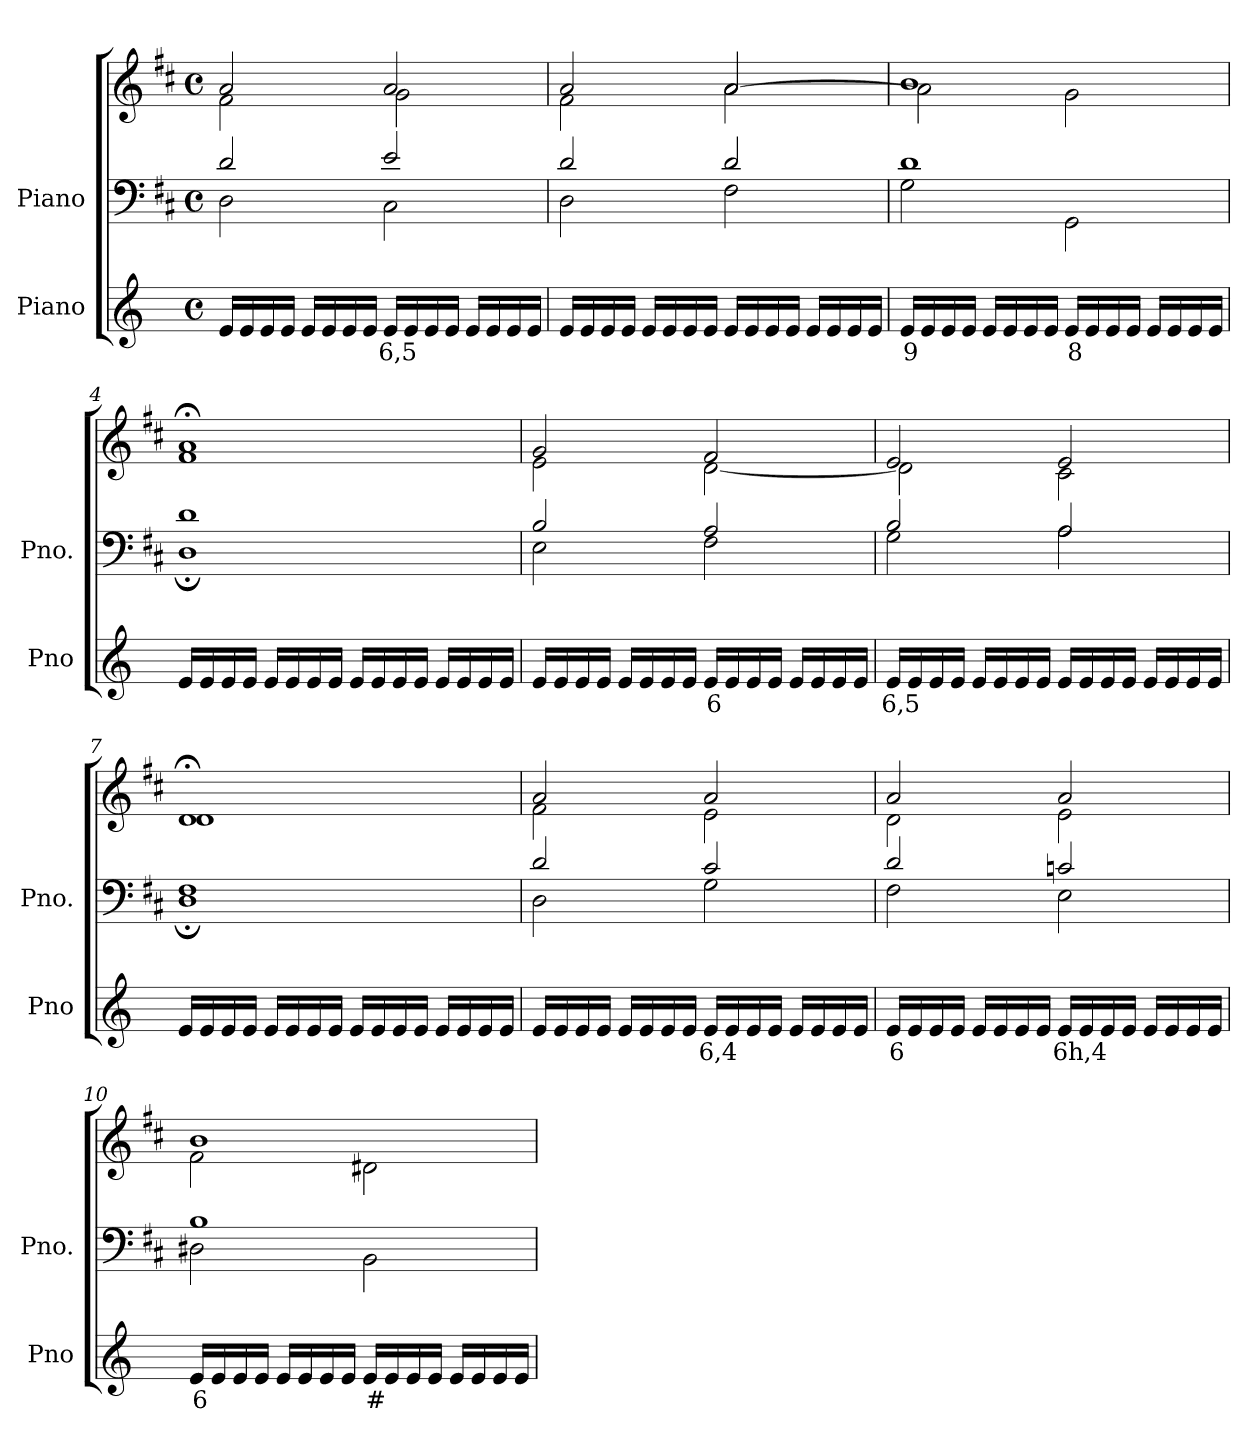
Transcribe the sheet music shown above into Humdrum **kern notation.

**kern	**text	**kern	**kern
*part2	*part2	*part1	*part1
*staff3	*staff3	*staff2	*staff1
*I"Piano	*	*I"Piano	*
*I'Pno	*	*I'Pno.	*
*clefG2	*	*clefF4	*clefG2
*k[]	*	*k[f#c#]	*k[f#c#]
*M4/4	*	*M4/4	*M4/4
*met(c)	*	*met(c)	*met(c)
=1	=1	=1	=1
*	*	*^	*^
16e/LL	.	2d/	2D\	2a/	2f#\
16e/	.	.	.	.	.
16e/	.	.	.	.	.
16e/JJ	.	.	.	.	.
16e/LL	.	.	.	.	.
16e/	.	.	.	.	.
16e/	.	.	.	.	.
16e/JJ	.	.	.	.	.
!	!LO:LY:b	!	!	!	!
16e/LL	6,5	2e/	2C#\	2a/	2g\
16e/	.	.	.	.	.
16e/	.	.	.	.	.
16e/JJ	.	.	.	.	.
16e/LL	.	.	.	.	.
16e/	.	.	.	.	.
16e/	.	.	.	.	.
16e/JJ	.	.	.	.	.
=2	=2	=2	=2	=2	=2
16e/LL	.	2d/	2D\	2a/	2f#\
16e/	.	.	.	.	.
16e/	.	.	.	.	.
16e/JJ	.	.	.	.	.
16e/LL	.	.	.	.	.
16e/	.	.	.	.	.
16e/	.	.	.	.	.
16e/JJ	.	.	.	.	.
16e/LL	.	2d/	2F#\	[2a/	2a\
16e/	.	.	.	.	.
16e/	.	.	.	.	.
16e/JJ	.	.	.	.	.
16e/LL	.	.	.	.	.
16e/	.	.	.	.	.
16e/	.	.	.	.	.
16e/JJ	.	.	.	.	.
=3	=3	=3	=3	=3	=3
!	!LO:LY:b	!	!	!	!
16e/LL	9	1d	2G\	1b	2a\]
16e/	.	.	.	.	.
16e/	.	.	.	.	.
16e/JJ	.	.	.	.	.
16e/LL	.	.	.	.	.
16e/	.	.	.	.	.
16e/	.	.	.	.	.
16e/JJ	.	.	.	.	.
!	!LO:LY:b	!	!	!	!
16e/LL	8	.	2GG\	.	2g\
16e/	.	.	.	.	.
16e/	.	.	.	.	.
16e/JJ	.	.	.	.	.
16e/LL	.	.	.	.	.
16e/	.	.	.	.	.
16e/	.	.	.	.	.
16e/JJ	.	.	.	.	.
=4	=4	=4	=4	=4	=4
16e/LL	.	1d	1D;	1a;<	1f#
16e/	.	.	.	.	.
16e/	.	.	.	.	.
16e/JJ	.	.	.	.	.
16e/LL	.	.	.	.	.
16e/	.	.	.	.	.
16e/	.	.	.	.	.
16e/JJ	.	.	.	.	.
16e/LL	.	.	.	.	.
16e/	.	.	.	.	.
16e/	.	.	.	.	.
16e/JJ	.	.	.	.	.
16e/LL	.	.	.	.	.
16e/	.	.	.	.	.
16e/	.	.	.	.	.
16e/JJ	.	.	.	.	.
=5	=5	=5	=5	=5	=5
16e/LL	.	2B/	2E\	2g/	2e\
16e/	.	.	.	.	.
16e/	.	.	.	.	.
16e/JJ	.	.	.	.	.
16e/LL	.	.	.	.	.
16e/	.	.	.	.	.
16e/	.	.	.	.	.
16e/JJ	.	.	.	.	.
!	!LO:LY:b	!	!	!	!
16e/LL	6	2A/	2F#\	2f#/	[2d\
16e/	.	.	.	.	.
16e/	.	.	.	.	.
16e/JJ	.	.	.	.	.
16e/LL	.	.	.	.	.
16e/	.	.	.	.	.
16e/	.	.	.	.	.
16e/JJ	.	.	.	.	.
=6	=6	=6	=6	=6	=6
!	!LO:LY:b	!	!	!	!
16e/LL	6,5	2B/	2G\	2e/	2d\]
16e/	.	.	.	.	.
16e/	.	.	.	.	.
16e/JJ	.	.	.	.	.
16e/LL	.	.	.	.	.
16e/	.	.	.	.	.
16e/	.	.	.	.	.
16e/JJ	.	.	.	.	.
16e/LL	.	2A/	2A\	2e/	2c#\
16e/	.	.	.	.	.
16e/	.	.	.	.	.
16e/JJ	.	.	.	.	.
16e/LL	.	.	.	.	.
16e/	.	.	.	.	.
16e/	.	.	.	.	.
16e/JJ	.	.	.	.	.
=7	=7	=7	=7	=7	=7
16e/LL	.	1F#	1D;	1d;<	1d
16e/	.	.	.	.	.
16e/	.	.	.	.	.
16e/JJ	.	.	.	.	.
16e/LL	.	.	.	.	.
16e/	.	.	.	.	.
16e/	.	.	.	.	.
16e/JJ	.	.	.	.	.
16e/LL	.	.	.	.	.
16e/	.	.	.	.	.
16e/	.	.	.	.	.
16e/JJ	.	.	.	.	.
16e/LL	.	.	.	.	.
16e/	.	.	.	.	.
16e/	.	.	.	.	.
16e/JJ	.	.	.	.	.
=8	=8	=8	=8	=8	=8
16e/LL	.	2d/	2D\	2a/	2f#\
16e/	.	.	.	.	.
16e/	.	.	.	.	.
16e/JJ	.	.	.	.	.
16e/LL	.	.	.	.	.
16e/	.	.	.	.	.
16e/	.	.	.	.	.
16e/JJ	.	.	.	.	.
!	!LO:LY:b	!	!	!	!
16e/LL	6,4	2c#/	2G\	2a/	2e\
16e/	.	.	.	.	.
16e/	.	.	.	.	.
16e/JJ	.	.	.	.	.
16e/LL	.	.	.	.	.
16e/	.	.	.	.	.
16e/	.	.	.	.	.
16e/JJ	.	.	.	.	.
=9	=9	=9	=9	=9	=9
!	!LO:LY:b	!	!	!	!
16e/LL	6	2d/	2F#\	2a/	2d\
16e/	.	.	.	.	.
16e/	.	.	.	.	.
16e/JJ	.	.	.	.	.
16e/LL	.	.	.	.	.
16e/	.	.	.	.	.
16e/	.	.	.	.	.
16e/JJ	.	.	.	.	.
!	!LO:LY:b	!	!	!	!
16e/LL	6h,4	2cn/	2E\	2a/	2e\
16e/	.	.	.	.	.
16e/	.	.	.	.	.
16e/JJ	.	.	.	.	.
16e/LL	.	.	.	.	.
16e/	.	.	.	.	.
16e/	.	.	.	.	.
16e/JJ	.	.	.	.	.
=10	=10	=10	=10	=10	=10
!	!LO:LY:b	!	!	!	!
16e/LL	6	1B	2D#X\	1b	2f#\
16e/	.	.	.	.	.
16e/	.	.	.	.	.
16e/JJ	.	.	.	.	.
16e/LL	.	.	.	.	.
16e/	.	.	.	.	.
16e/	.	.	.	.	.
16e/JJ	.	.	.	.	.
!	!LO:LY:b	!	!	!	!
16e/LL	#	.	2BB\	.	2d#X\
16e/	.	.	.	.	.
16e/	.	.	.	.	.
16e/JJ	.	.	.	.	.
16e/LL	.	.	.	.	.
16e/	.	.	.	.	.
16e/	.	.	.	.	.
16e/JJ	.	.	.	.	.
*	*	*v	*v	*	*
*	*	*	*v	*v
=	=	=	=
*-	*-	*-	*-
